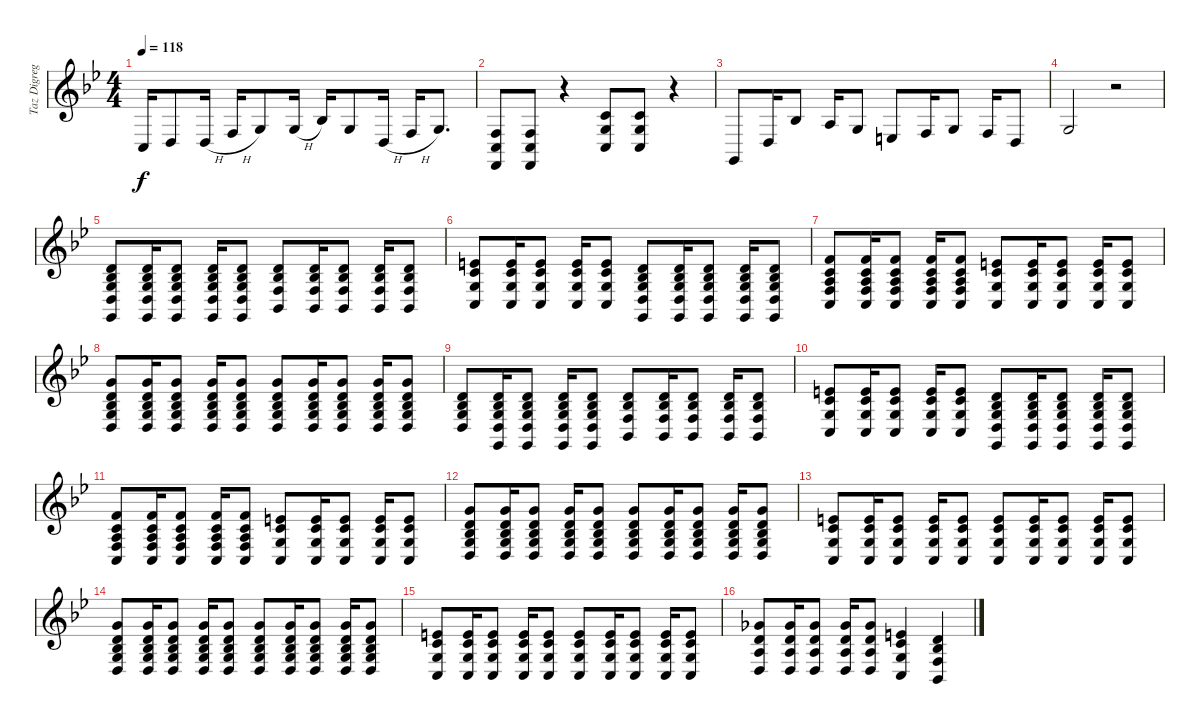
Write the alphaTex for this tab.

\track ("Taz Digregoro Keyboards" "Taz Digreg") {instrument acousticgrandpiano}
\staff {score}
\tuning (E4 B3 G3 D3 A2 E2) {hide}
\ts (4 4)
\tempo 118
\clef g2
\ks gminor
3.5.16{dy f} 5.5.8 0.4{h}.16 3.4{h}.16 5.4.8 0.3{h}.16 3.3.16 5.4.8 0.4{h}.16 3.4{h}.16 5.4.8{d} |
(3.4 3.5 1.6).8 (3.4 3.5 1.6).8 r.4 (5.3 5.4 3.5).8 (5.3 5.4 3.5).8 r.4 |
3.6.8 5.5.16 3.3.8 2.3.16 5.4.8 2.4.8 3.4.16 5.4.8 3.4.16 5.5.8 |
5.4.2 r.2 |
(3.2 3.3 5.4 5.5 3.6).8 (3.2 3.3 5.4 5.5 3.6).16 (3.2 3.3 5.4 5.5 3.6).8 (3.2 3.3 5.4 5.5 3.6).16 (3.2 3.3 5.4 5.5 3.6).8 (3.2 3.3 3.4 1.5).8 (3.2 3.3 3.4 1.5).16 (3.2 3.3 3.4 1.5).8 (3.2 3.3 3.4 1.5).16 (3.2 3.3 3.4 1.5).8 |
(5.2 5.3 5.4 3.5).8 (5.2 5.3 5.4 3.5).16 (5.2 5.3 5.4 3.5).8 (5.2 5.3 5.4 3.5).16 (5.2 5.3 5.4 3.5).8 (3.2 3.3 5.4 5.5 3.6).8 (3.2 3.3 5.4 5.5 3.6).16 (3.2 3.3 5.4 5.5 3.6).8 (3.2 3.3 5.4 5.5 3.6).16 (3.2 3.3 5.4 5.5 3.6).8 |
(1.1 1.2 2.3 3.4 3.5).8 (1.1 1.2 2.3 3.4 3.5).16 (1.1 1.2 2.3 3.4 3.5).8 (1.1 1.2 2.3 3.4 3.5).16 (1.1 1.2 2.3 3.4 3.5).8 (5.2 5.3 5.4 3.5).8 (5.2 5.3 5.4 3.5).16 (5.2 5.3 5.4 3.5).8 (5.2 5.3 5.4 3.5).16 (5.2 5.3 5.4 3.5).8 |
(3.1 3.2 3.3 5.4 5.5).8 (3.1 3.2 3.3 5.4 5.5).16 (3.1 3.2 3.3 5.4 5.5).8 (3.1 3.2 3.3 5.4 5.5).16 (3.1 3.2 3.3 5.4 5.5).8 (3.1 3.2 3.3 5.4 5.5).8 (3.1 3.2 3.3 5.4 5.5).16 (3.1 3.2 3.3 5.4 5.5).8 (3.1 3.2 3.3 5.4 5.5).16 (3.1 3.2 3.3 5.4 5.5).8 |
(3.2 3.3 5.4 5.5).8 (3.2 3.3 5.4 5.5 3.6).16 (3.2 3.3 5.4 5.5 3.6).8 (3.2 3.3 5.4 5.5 3.6).16 (3.2 3.3 5.4 5.5 3.6).8 (3.2 3.3 3.4 1.5).8 (3.2 3.3 3.4 1.5).16 (3.2 3.3 3.4 1.5).8 (3.2 3.3 3.4 1.5).16 (3.2 3.3 3.4 1.5).8 |
(5.2 5.3 5.4 3.5).8 (5.2 5.3 5.4 3.5).16 (5.2 5.3 5.4 3.5).8 (5.2 5.3 5.4 3.5).16 (5.2 5.3 5.4 3.5).8 (3.2 3.3 5.4 5.5 3.6).8 (3.2 3.3 5.4 5.5 3.6).16 (3.2 3.3 5.4 5.5 3.6).8 (3.2 3.3 5.4 5.5 3.6).16 (3.2 3.3 5.4 5.5 3.6).8 |
(1.1 1.2 2.3 3.4 3.5).8 (1.1 1.2 2.3 3.4 3.5).16 (1.1 1.2 2.3 3.4 3.5).8 (1.1 1.2 2.3 3.4 3.5).16 (1.1 1.2 2.3 3.4 3.5).8 (5.2 5.3 5.4 3.5).8 (5.2 5.3 5.4 3.5).16 (5.2 5.3 5.4 3.5).8 (5.2 5.3 5.4 3.5).16 (5.2 5.3 5.4 3.5).8 |
(3.1 3.2 3.3 5.4 5.5).8 (3.1 3.2 3.3 5.4 5.5).16 (3.1 3.2 3.3 5.4 5.5).8 (3.1 3.2 3.3 5.4 5.5).16 (3.1 3.2 3.3 5.4 5.5).8 (3.1 3.2 3.3 5.4 5.5).8 (3.1 3.2 3.3 5.4 5.5).16 (3.1 3.2 3.3 5.4 5.5).8 (3.1 3.2 3.3 5.4 5.5).16 (3.1 3.2 3.3 5.4 5.5).8 |
(5.2 5.3 5.4 3.5).8 (5.2 5.3 5.4 3.5).16 (5.2 5.3 5.4 3.5).8 (5.2 5.3 5.4 3.5).16 (5.2 5.3 5.4 3.5).8 (5.2 5.3 5.4 3.5).8 (5.2 5.3 5.4 3.5).16 (5.2 5.3 5.4 3.5).8 (5.2 5.3 5.4 3.5).16 (5.2 5.3 5.4 3.5).8 |
(3.1 3.2 3.3 5.4 5.5).8 (3.1 3.2 3.3 5.4 5.5).16 (3.1 3.2 3.3 5.4 5.5).8 (3.1 3.2 3.3 5.4 5.5).16 (3.1 3.2 3.3 5.4 5.5).8 (3.1 3.2 3.3 5.4 5.5).8 (3.1 3.2 3.3 5.4 5.5).16 (3.1 3.2 3.3 5.4 5.5).8 (3.1 3.2 3.3 5.4 5.5).16 (3.1 3.2 3.3 5.4 5.5).8 |
(5.2 5.3 5.4 3.5).8 (5.2 5.3 5.4 3.5).16 (5.2 5.3 5.4 3.5).8 (5.2 5.3 5.4 3.5).16 (5.2 5.3 5.4 3.5).8 (5.2 5.3 5.4 3.5).8 (5.2 5.3 5.4 3.5).16 (5.2 5.3 5.4 3.5).8 (5.2 5.3 5.4 3.5).16 (5.2 5.3 5.4 3.5).8 |
(7.2 7.3 7.4 5.5).8 (7.2 7.3 7.4 5.5).16 (7.2 7.3 7.4 5.5).8 (7.2 7.3 7.4 5.5).16 (7.2 7.3 7.4 5.5).8 (5.2 5.3 5.4 3.5).4 (3.2 3.3 3.4 1.5).4
